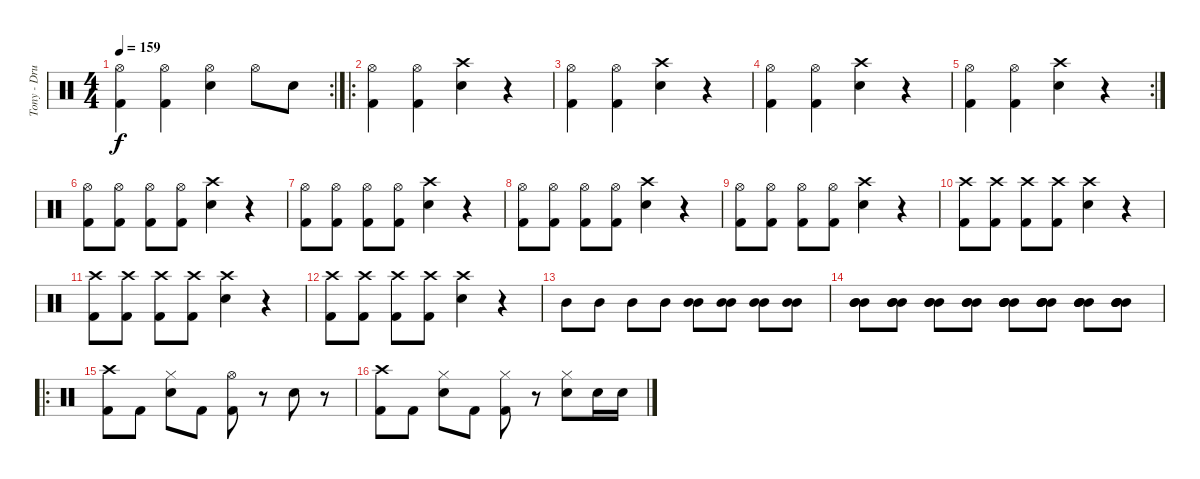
\track ("Tony - Drums" "Tony - Dru") {instrument percussion}
\staff {score}
\articulation defaults
\rc 2
\ts (4 4)
\tempo 159
\clef neutral
\ks c
("Hi-Hat (open)" "Kick (hit) 2").4{dy f} ("Hi-Hat (open)" "Kick (hit) 2").4 ("Hi-Hat (open)" "Electric Snare (hit)").4 "Hi-Hat (open)".8 "Snare (hit) 2".8 |
\ro
("Hi-Hat (open)" "Kick (hit) 2").4 ("Hi-Hat (open)" "Kick (hit) 2").4 ("Crash high (hit)" "Electric Snare (hit)").4 r.4 |
("Hi-Hat (open)" "Kick (hit) 2").4 ("Hi-Hat (open)" "Kick (hit) 2").4 ("Crash high (hit)" "Electric Snare (hit)").4 r.4 |
("Hi-Hat (open)" "Kick (hit) 2").4 ("Hi-Hat (open)" "Kick (hit) 2").4 ("Crash high (hit)" "Electric Snare (hit)").4 r.4 |
\rc 2
("Hi-Hat (open)" "Kick (hit) 2").4 ("Hi-Hat (open)" "Kick (hit) 2").4 ("Crash high (hit)" "Electric Snare (hit)").4 r.4 |
("Hi-Hat (open)" "Kick (hit) 2").8 ("Hi-Hat (open)" "Kick (hit) 2").8 ("Hi-Hat (open)" "Kick (hit) 2").8 ("Hi-Hat (open)" "Kick (hit) 2").8 ("Crash high (hit)" "Electric Snare (hit)").4 r.4 |
("Hi-Hat (open)" "Kick (hit) 2").8 ("Hi-Hat (open)" "Kick (hit) 2").8 ("Hi-Hat (open)" "Kick (hit) 2").8 ("Hi-Hat (open)" "Kick (hit) 2").8 ("Crash high (hit)" "Electric Snare (hit)").4 r.4 |
("Hi-Hat (open)" "Kick (hit) 2").8 ("Hi-Hat (open)" "Kick (hit) 2").8 ("Hi-Hat (open)" "Kick (hit) 2").8 ("Hi-Hat (open)" "Kick (hit) 2").8 ("Crash high (hit)" "Electric Snare (hit)").4 r.4 |
("Hi-Hat (open)" "Kick (hit) 2").8 ("Hi-Hat (open)" "Kick (hit) 2").8 ("Hi-Hat (open)" "Kick (hit) 2").8 ("Hi-Hat (open)" "Kick (hit) 2").8 ("Crash high (hit)" "Electric Snare (hit)").4 r.4 |
("Crash high (hit)" "Kick (hit) 2").8 ("Crash high (hit)" "Kick (hit) 2").8 ("Crash high (hit)" "Kick (hit) 2").8 ("Crash high (hit)" "Kick (hit) 2").8 ("Crash high (hit)" "Snare (hit) 2").4 r.4 |
("Crash high (hit)" "Kick (hit) 2").8 ("Crash high (hit)" "Kick (hit) 2").8 ("Crash high (hit)" "Kick (hit) 2").8 ("Crash high (hit)" "Kick (hit) 2").8 ("Crash high (hit)" "Snare (hit) 2").4 r.4 |
("Crash high (hit)" "Kick (hit) 2").8 ("Crash high (hit)" "Kick (hit) 2").8 ("Crash high (hit)" "Kick (hit) 2").8 ("Crash high (hit)" "Kick (hit) 2").8 ("Crash high (hit)" "Snare (hit) 2").4 r.4 |
"Mid Tom (hit)".8 "Mid Tom (hit)".8 "Mid Tom (hit)".8 "Mid Tom (hit)".8 ("Mid Tom (hit)" "Mid Tom (hit)").8 ("Mid Tom (hit)" "Mid Tom (hit)").8 ("Mid Tom (hit)" "Mid Tom (hit)").8 ("Mid Tom (hit)" "Mid Tom (hit)").8 |
("Mid Tom (hit)" "Mid Tom (hit)" "Mid Tom (hit)").8 ("Mid Tom (hit)" "Mid Tom (hit)" "Mid Tom (hit)").8 ("Mid Tom (hit)" "Mid Tom (hit)" "Mid Tom (hit)").8 ("Mid Tom (hit)" "Mid Tom (hit)" "Mid Tom (hit)").8 ("Mid Tom (hit)" "Mid Tom (hit)" "Mid Tom (hit)" "Mid Tom (hit)").8 ("Mid Tom (hit)" "Mid Tom (hit)" "Mid Tom (hit)" "Mid Tom (hit)").8 ("Mid Tom (hit)" "Mid Tom (hit)" "Mid Tom (hit)" "Mid Tom (hit)").8 ("Mid Tom (hit)" "Mid Tom (hit)" "Mid Tom (hit)" "Mid Tom (hit)").8 |
\ro
("Kick (hit) 2" "Crash high (hit)").8 "Kick (hit) 2".8 ("Snare (hit) 2" "Hi-Hat (closed)").8 "Kick (hit) 2".8 ("Kick (hit) 2" "Hi-Hat (open)").8 r.8 "Snare (hit) 2".8 r.8 |
("Kick (hit) 2" "Crash high (hit)").8 "Kick (hit) 2".8 ("Snare (hit) 2" "Hi-Hat (closed)").8 "Kick (hit) 2".8 ("Kick (hit) 2" "Hi-Hat (closed)").8 r.8 ("Snare (hit) 2" "Hi-Hat (closed)").8 "Snare (hit) 2".16 "Snare (hit) 2".16
